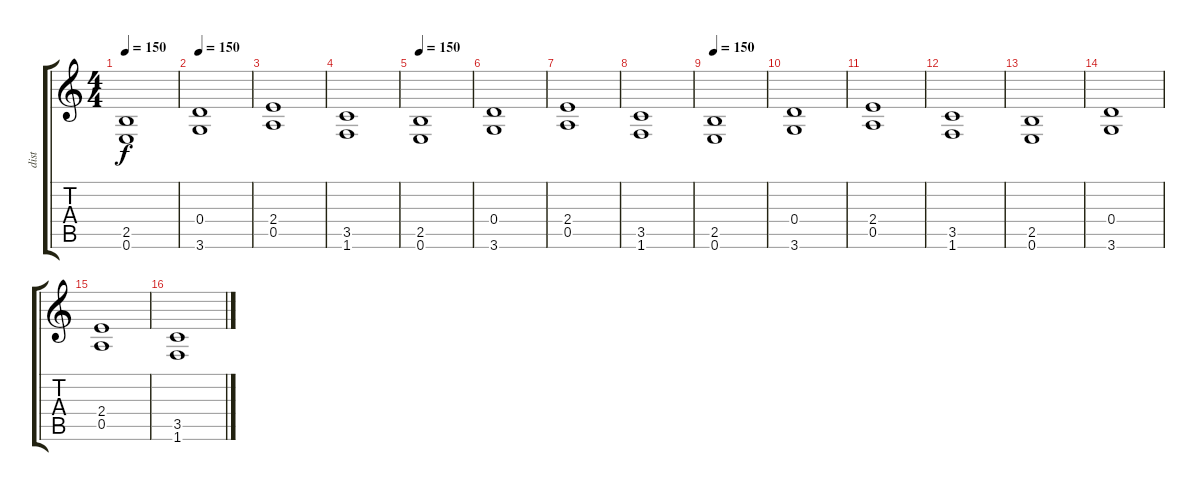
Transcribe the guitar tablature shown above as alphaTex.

\track ("dist" "dist") {instrument distortionguitar}
\staff {score tabs}
\tuning (E4 B3 G3 D3 A2 E2) {hide}
\ts (4 4)
\tempo 150
\clef g2
\ks c
(2.5 0.6).1{dy f} |
\tempo 150
(0.4 3.6).1 |
(2.4 0.5).1 |
(3.5 1.6).1 |
\tempo 150
(2.5 0.6).1 |
(0.4 3.6).1 |
(2.4 0.5).1 |
(3.5 1.6).1 |
\tempo 150
(2.5 0.6).1 |
(0.4 3.6).1 |
(2.4 0.5).1 |
(3.5 1.6).1 |
(2.5 0.6).1 |
(0.4 3.6).1 |
(2.4 0.5).1 |
(3.5 1.6).1
